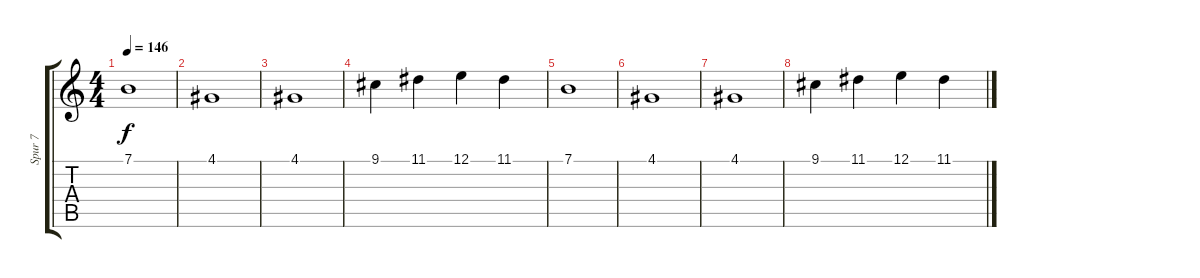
\track ("Spur 7" "Spur 7") {instrument pad4choir}
\staff {score tabs}
\tuning (E4 B3 G3 D3 A2 E2) {hide}
\ts (4 4)
\tempo 146
\clef g2
\ks c
7.1.1{dy f} |
4.1.1 |
4.1.1 |
9.1.4 11.1.4 12.1.4 11.1.4 |
7.1.1 |
4.1.1 |
4.1.1 |
9.1.4 11.1.4 12.1.4 11.1.4
